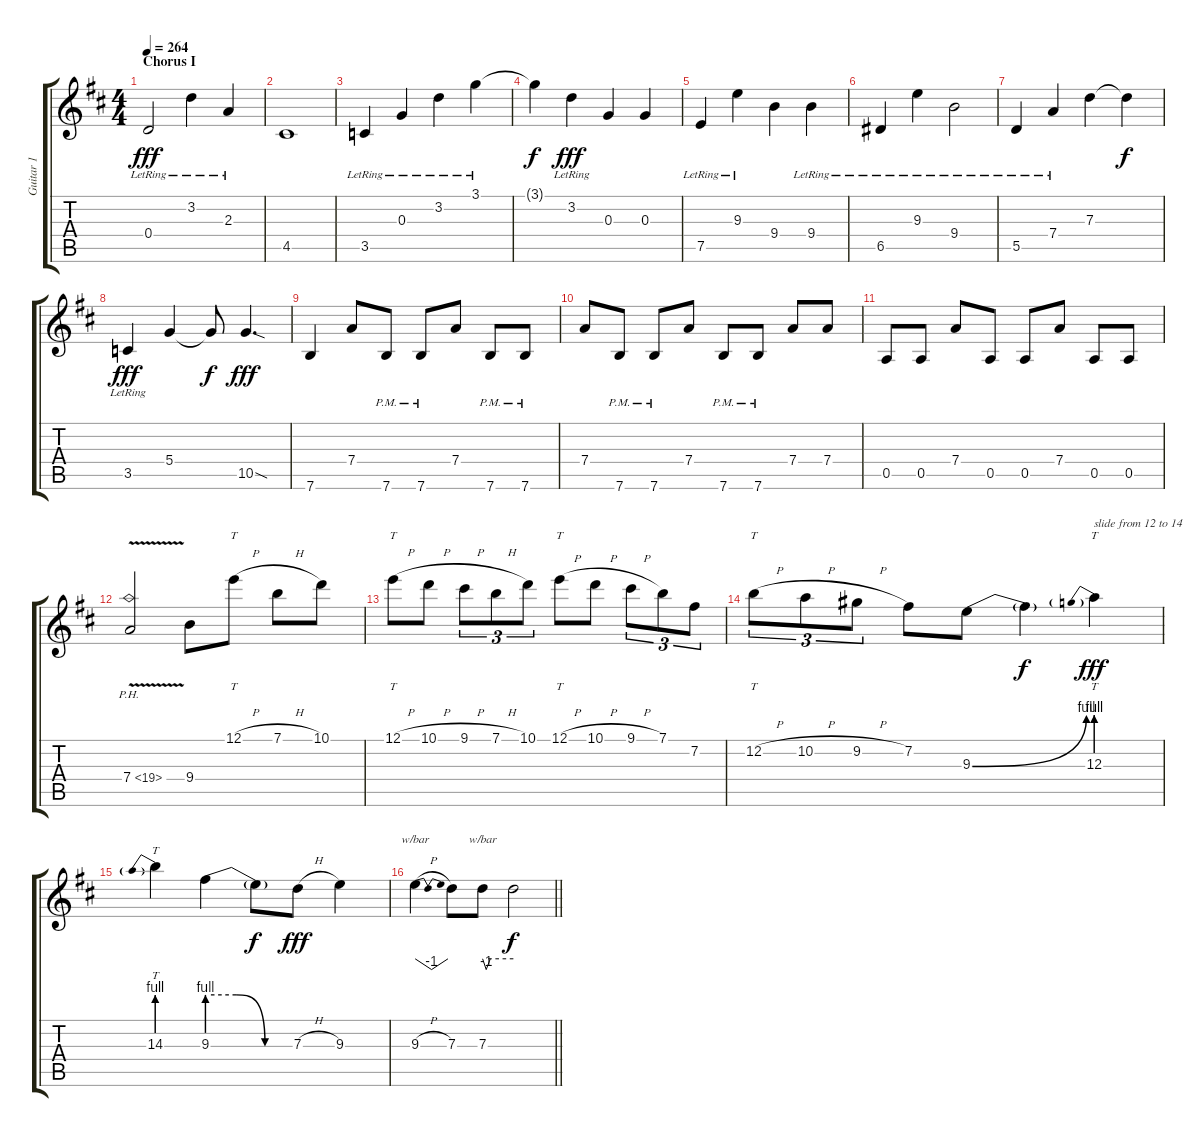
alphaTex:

\track ("Guitar 1" "Guitar 1") {instrument distortionguitar}
\staff {score tabs}
\tuning (E4 B3 G3 D3 A2 E2) {hide}
\ts (4 4)
\section ("" "Chorus I")
\tempo 264
\clef g2
\ks d
0.4{lr}.2{dy fff} 3.2{lr}.4 2.3{lr}.4 |
4.5.1 |
3.5{lr}.4 0.3{lr}.4 3.2{lr}.4 3.1{lr}.4 |
3.1{t}.4{dy f} 3.2{lr}.4{dy fff} 0.3.4 0.3.4 |
7.5{lr}.4 9.3{lr}.4 9.4.4 9.4{lr}.4 |
6.5{lr}.4 9.3{lr}.4 9.4{lr}.2 |
5.5{lr}.4 7.4{lr}.4 7.3.4 7.3{t}.4{dy f} |
3.5{lr}.4{dy fff} 5.4.4 5.4{t}.8{dy f} 10.5{sod}.4{d dy fff} |
7.6.4 7.4.8 7.6{pm}.8 7.6{pm}.8 7.4.8 7.6{pm}.8 7.6{pm}.8 |
7.4.8 7.6{pm}.8 7.6{pm}.8 7.4.8 7.6{pm}.8 7.6{pm}.8 7.4.8 7.4.8 |
0.5.8 0.5.8 7.4.8 0.5.8 0.5.8 7.4.8 0.5.8 0.5.8 |
7.4{ph 12 v}.2 9.4.8 12.1{h}.8{tt} 7.1{h}.8 10.1.8 |
12.1{h}.8{tt} 10.1{h}.8 9.1{h}.8{tu (3 2)} 7.1{h}.8{tu (3 2)} 10.1.8{tu (3 2)} 12.1{h}.8{tt} 10.1{h}.8 9.1{h}.8{tu (3 2)} 7.1.8{tu (3 2)} 7.2.8{tu (3 2)} |
12.2{h}.8{tt tu (3 2)} 10.2{h}.8{tu (3 2)} 9.2{h}.8{tu (3 2)} 7.2.8 9.3{be (bend 0 0 60 4)}.8 9.3{t}.4{dy f} 12.3{be (prebend 0 4 60 4)}.4{tt txt "slide from 12 to 14" dy fff} |
14.3{be (prebend 0 4 60 4)}.4{tt} 9.3{be (custom 0 4 20 4 40 0 60 0)}.4 9.3{t}.8{dy f} 7.3{h}.8{dy fff} 9.3.4 |
\barLineRight lightlight
9.3{h}.4{tbe (dip default 0 0 30 -4 60 0)} 7.3.8 7.3.8{tbe (custom default 0 0 7 -4 15 0 60 0)} 7.3{t}.2{dy f}
